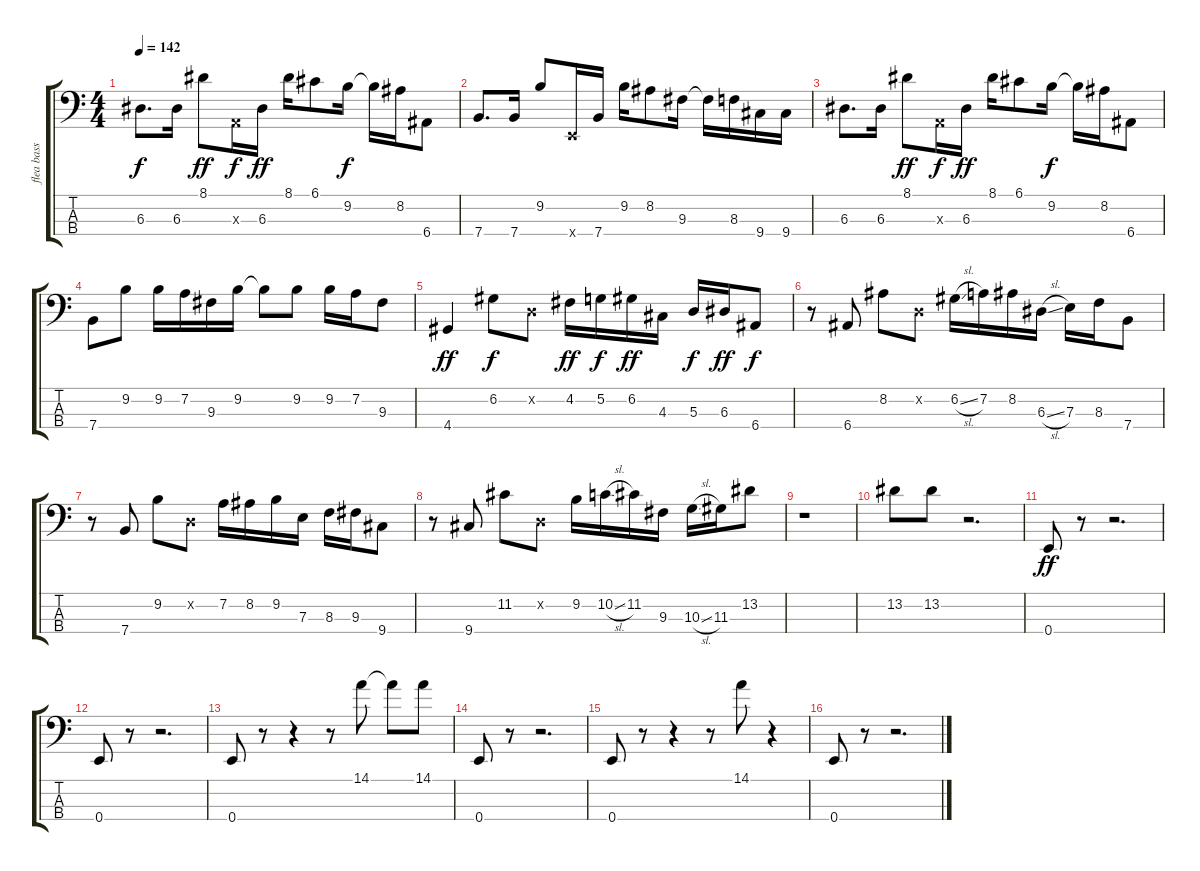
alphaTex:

\track ("flea bass" "flea bass") {instrument slapbass1}
\staff {score tabs}
\tuning (G2 D2 A1 E1) {hide}
\ts (4 4)
\tempo 142
\clef f4
\ks c
6.3.8{d dy f} 6.3.16 8.1.8{dy ff} 0.3{x}.16{dy f} 6.3.16{dy ff} 8.1.16 6.1.8 9.2.16{dy f} 9.2{t}.16 8.2.16 6.4.8 |
7.4.8{d} 7.4.16 9.2.8 0.4{x}.16 7.4.16 9.2.16 8.2.8 9.3.16 9.3{t}.16 8.3.16 9.4.16 9.4.16 |
6.3.8{d} 6.3.16 8.1.8{dy ff} 0.3{x}.16{dy f} 6.3.16{dy ff} 8.1.16 6.1.8 9.2.16{dy f} 9.2{t}.16 8.2.16 6.4.8 |
7.4.8 9.2.8 9.2.16 7.2.16 9.3.16 9.2.16 9.2{t}.8 9.2.8 9.2.16 7.2.16 9.3.8 |
4.4.4{dy ff} 6.2.8{dy f} 0.2{x}.8 4.2.16{dy ff} 5.2.16{dy f} 6.2.16{dy ff} 4.3.16 5.3.16{dy f} 6.3.16{dy ff} 6.4.8{dy f} |
r.8 6.4.8 8.2.8 0.2{x}.8 6.2{sl}.16 7.2.16 8.2.16 6.3{sl}.16 7.3.16 8.3.16 7.4.8 |
r.8 7.4.8 9.2.8 0.2{x}.8 7.2.16 8.2.16 9.2.16 7.3.16 8.3.16 9.3.16 9.4.8 |
r.8 9.4.8 11.2.8 0.2{x}.8 9.2.16 10.2{sl}.16 11.2.16 9.3.16 10.3{sl}.16 11.3.16 13.2.8 |
r.1 |
13.2.8 13.2.8 r.2{d} |
0.4.8{dy ff} r.8 r.2{d} |
0.4.8 r.8 r.2{d} |
0.4.8 r.8 r.4 r.8 14.1.8 14.1{t}.8 14.1.8 |
0.4.8 r.8 r.2{d} |
0.4.8 r.8 r.4 r.8 14.1.8 r.4 |
0.4.8 r.8 r.2{d}
